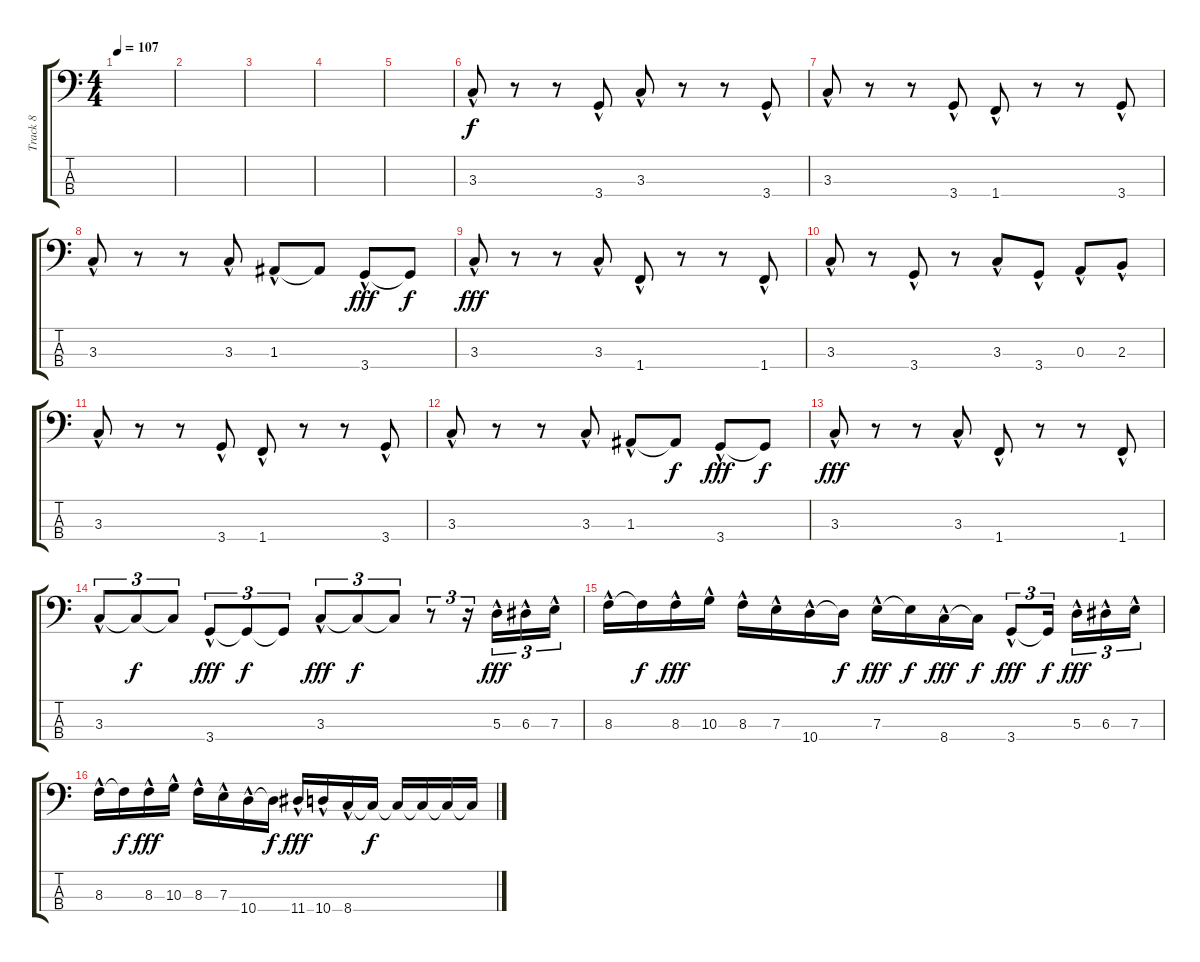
\track ("Track 8" "Track 8") {instrument slapbass1}
\staff {score tabs}
\tuning (G2 D2 A1 E1) {hide}
\ts (4 4)
\tempo 107
\clef f4
\ks c
|
|
|
|
|
3.3{hac}.8 r.8 r.8 3.4{hac}.8 3.3{hac}.8 r.8 r.8 3.4{hac}.8 |
3.3{hac}.8 r.8 r.8 3.4{hac}.8 1.4{hac}.8 r.8 r.8 3.4{hac}.8 |
3.3{hac}.8 r.8 r.8 3.3{hac}.8 1.3{hac}.8 1.3{t}.8{dy f} 3.4{hac}.8{dy fff} 3.4{t}.8{dy f} |
3.3{hac}.8{dy fff} r.8 r.8 3.3{hac}.8 1.4{hac}.8 r.8 r.8 1.4{hac}.8 |
3.3{hac}.8 r.8 3.4{hac}.8 r.8 3.3{hac}.8 3.4{hac}.8 0.3{hac}.8 2.3{hac}.8 |
3.3{hac}.8 r.8 r.8 3.4{hac}.8 1.4{hac}.8 r.8 r.8 3.4{hac}.8 |
3.3{hac}.8 r.8 r.8 3.3{hac}.8 1.3{hac}.8 1.3{t}.8{dy f} 3.4{hac}.8{dy fff} 3.4{t}.8{dy f} |
3.3{hac}.8{dy fff} r.8 r.8 3.3{hac}.8 1.4{hac}.8 r.8 r.8 1.4{hac}.8 |
3.3{hac}.8{tu (3 2)} 3.3{t}.8{tu (3 2) dy f} 3.3{t}.8{tu (3 2)} 3.4{hac}.8{tu (3 2) dy fff} 3.4{t}.8{tu (3 2) dy f} 3.4{t}.8{tu (3 2)} 3.3{hac}.8{tu (3 2) dy fff} 3.3{t}.8{tu (3 2) dy f} 3.3{t}.8{tu (3 2)} r.8{tu (3 2)} r.16{tu (3 2)} 5.3{hac}.16{tu (3 2) dy fff} 6.3{hac}.16{tu (3 2)} 7.3{hac}.16{tu (3 2)} |
8.3{hac}.16 8.3{t}.16{dy f} 8.3{hac}.16{dy fff} 10.3{hac}.16 8.3{hac}.16 7.3{hac}.16 10.4{hac}.16 10.4{t}.16{dy f} 7.3{hac}.16{dy fff} 7.3{t}.16{dy f} 8.4{hac}.16{dy fff} 8.4{t}.16{dy f} 3.4{hac}.8{tu (3 2) dy fff} 3.4{t}.16{tu (3 2) dy f beam splitsecondary} 5.3{hac}.16{tu (3 2) dy fff} 6.3{hac}.16{tu (3 2)} 7.3{hac}.16{tu (3 2)} |
8.3{hac}.16 8.3{t}.16{dy f} 8.3{hac}.16{dy fff} 10.3{hac}.16 8.3{hac}.16 7.3{hac}.16 10.4{hac}.16 10.4{t}.16{dy f} 11.4{hac}.16{dy fff} 10.4{hac}.16 8.4{hac}.16 8.4{t}.16{dy f} 8.4{t}.16 8.4{t}.16 8.4{t}.16 8.4{t}.16
